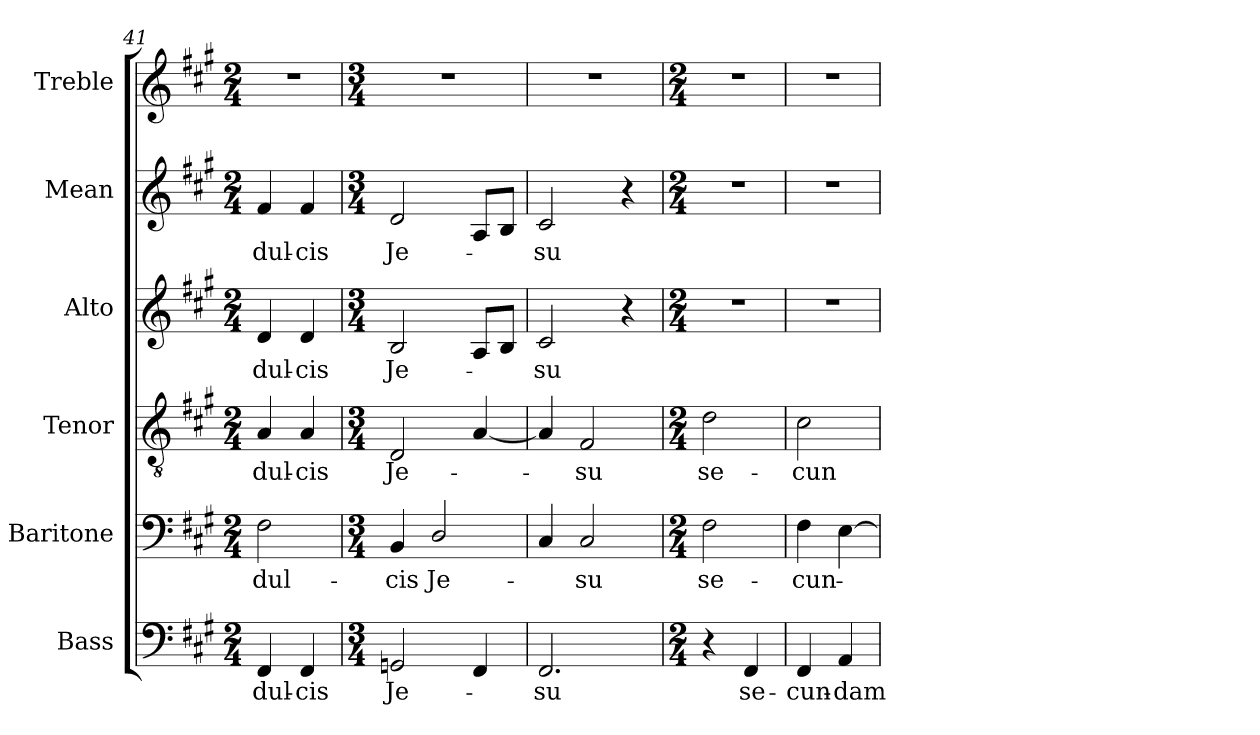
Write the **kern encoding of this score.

**kern	**text	**kern	**text	**kern	**text	**kern	**text	**kern	**text	**kern
*part6	*part6	*part5	*part5	*part4	*part4	*part3	*part3	*part2	*part2	*part1
*staff6	*staff6	*staff5	*staff5	*staff4	*staff4	*staff3	*staff3	*staff2	*staff2	*staff1
*I"Bass	*	*I"Baritone	*	*I"Tenor	*	*I"Alto	*	*I"Mean	*	*I"Treble
*I'B.	*	*I'Bar.	*	*I'T.	*	*I'A.	*	*I'M.	*	*I'Tr.
*clefF4	*	*clefF4	*	*clefGv2	*	*clefG2	*	*clefG2	*	*clefG2
*	*	*	*	*ITrd7c12	*	*	*	*	*	*
*k[f#c#g#]	*	*k[f#c#g#]	*	*k[f#c#g#]	*	*k[f#c#g#]	*	*k[f#c#g#]	*	*k[f#c#g#]
*A:	*	*A:	*	*A:	*	*A:	*	*A:	*	*A:
*M2/4	*	*M2/4	*	*M2/4	*	*M2/4	*	*M2/4	*	*M2/4
=41	=41	=41	=41	=41	=41	=41	=41	=41	=41	=41
!	!LO:LY:b:color=#000000	!	!	!	!	!	!	!	!	!
!	!	!	!LO:LY:b:color=#000000	!	!	!	!	!	!	!
!	!	!	!	!	!LO:LY:b:color=#000000	!	!	!	!	!
!	!	!	!	!	!	!	!LO:LY:b:color=#000000	!	!	!
!	!	!	!	!	!	!	!	!	!LO:LY:b:color=#000000	!LO:N:vis=1
4FF#i/	dul-	2F#i\	dul-	4AAi/	dul-	4di/	dul-	4f#i/	dul-	2r
!	!LO:LY:b:color=#000000	!	!	!	!	!	!	!	!	!
!	!	!	!	!	!LO:LY:b:color=#000000	!	!	!	!	!
!	!	!	!	!	!	!	!LO:LY:b:color=#000000	!	!	!
!	!	!	!	!	!	!	!	!	!LO:LY:b:color=#000000	!
4FF#i/	-cis	.	.	4AAi/	-cis	4di/	-cis	4f#i/	-cis	.
=42	=42	=42	=42	=42	=42	=42	=42	=42	=42	=42
*M3/4	*	*M3/4	*	*M3/4	*	*M3/4	*	*M3/4	*	*M3/4
!	!LO:LY:b:color=#000000	!	!	!	!	!	!	!	!	!
!	!	!	!LO:LY:b:color=#000000	!	!	!	!	!	!	!
!	!	!	!	!	!LO:LY:b:color=#000000	!	!	!	!	!
!	!	!	!	!	!	!	!LO:LY:b:color=#000000	!	!	!
!	!	!	!	!	!	!	!	!	!LO:LY:b:color=#000000	!LO:N:vis=1
2GGni/	Je-	4BBi/	-cis	2DDi/	Je-	2Bi/	Je-	2di/	Je-	2.r
!	!	!	!LO:LY:b:color=#000000	!	!	!	!	!	!	!
.	.	2Di/	Je-	.	.	.	.	.	.	.
4FF#i/	.	.	.	[4AAi/	.	8Ai/L	.	8Ai/L	.	.
.	.	.	.	.	.	8Bi/J	.	8Bi/J	.	.
=43	=43	=43	=43	=43	=43	=43	=43	=43	=43	=43
!	!LO:LY:b:color=#000000	!	!	!	!	!	!	!	!	!
!	!	!	!	!	!	!	!LO:LY:b:color=#000000	!	!	!
!	!	!	!	!	!	!	!	!	!LO:LY:b:color=#000000	!LO:N:vis=1
2.FF#i/	-su	4C#i/	.	4AAi/]	.	2c#i/	-su	2c#i/	-su	2.r
!	!	!	!LO:LY:b:color=#000000	!	!	!	!	!	!	!
!	!	!	!	!	!LO:LY:b:color=#000000	!	!	!	!	!
.	.	2C#i/	-su	2FF#i/	-su	.	.	.	.	.
.	.	.	.	.	.	4r	.	4r	.	.
=44	=44	=44	=44	=44	=44	=44	=44	=44	=44	=44
*M2/4	*	*M2/4	*	*M2/4	*	*M2/4	*	*M2/4	*	*M2/4
!	!	!	!LO:LY:b:color=#000000	!	!	!	!	!	!	!
!	!	!	!	!	!LO:LY:b:color=#000000	!LO:N:vis=1	!	!LO:N:vis=1	!	!LO:N:vis=1
4r	.	2F#i\	se-	2Di\	se-	2r	.	2r	.	2r
!	!LO:LY:b:color=#000000	!	!	!	!	!	!	!	!	!
4FF#i/	se-	.	.	.	.	.	.	.	.	.
=45	=45	=45	=45	=45	=45	=45	=45	=45	=45	=45
!	!LO:LY:b:color=#000000	!	!	!	!	!	!	!	!	!
!	!	!	!LO:LY:b:color=#000000	!	!	!	!	!	!	!
!	!	!	!	!	!LO:LY:b:color=#000000	!LO:N:vis=1	!	!LO:N:vis=1	!	!LO:N:vis=1
4FF#i/	-cun-	4F#i\	-cun-	2C#i\	-cun-	2r	.	2r	.	2r
!	!LO:LY:b:color=#000000	!	!	!	!	!	!	!	!	!
4AAi/	-dam	[4Ei\	.	.	.	.	.	.	.	.
=	=	=	=	=	=	=	=	=	=	=
*-	*-	*-	*-	*-	*-	*-	*-	*-	*-	*-
